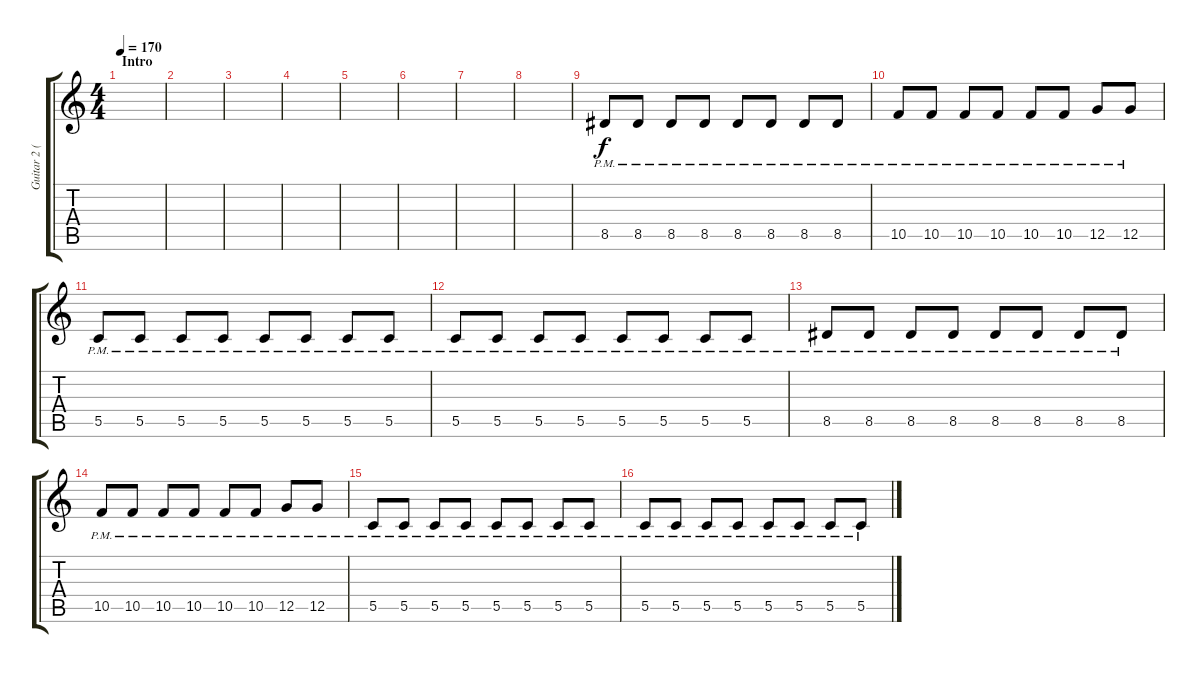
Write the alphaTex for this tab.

\track ("Guitar 2 (Mike)" "Guitar 2 (") {instrument electricguitarjazz}
\staff {score tabs}
\tuning (D4 A3 F3 C3 G2 C2) {hide}
\ts (4 4)
\section ("" "Intro")
\tempo 170
\clef g2
\ks c
|
|
|
|
|
|
|
|
8.5{pm}.8 8.5{pm}.8 8.5{pm}.8 8.5{pm}.8 8.5{pm}.8 8.5{pm}.8 8.5{pm}.8 8.5{pm}.8 |
10.5{pm}.8 10.5{pm}.8 10.5{pm}.8 10.5{pm}.8 10.5{pm}.8 10.5{pm}.8 12.5{pm}.8 12.5{pm}.8 |
5.5{pm}.8 5.5{pm}.8 5.5{pm}.8 5.5{pm}.8 5.5{pm}.8 5.5{pm}.8 5.5{pm}.8 5.5{pm}.8 |
5.5{pm}.8 5.5{pm}.8 5.5{pm}.8 5.5{pm}.8 5.5{pm}.8 5.5{pm}.8 5.5{pm}.8 5.5{pm}.8 |
8.5{pm}.8 8.5{pm}.8 8.5{pm}.8 8.5{pm}.8 8.5{pm}.8 8.5{pm}.8 8.5{pm}.8 8.5{pm}.8 |
10.5{pm}.8 10.5{pm}.8 10.5{pm}.8 10.5{pm}.8 10.5{pm}.8 10.5{pm}.8 12.5{pm}.8 12.5{pm}.8 |
5.5{pm}.8 5.5{pm}.8 5.5{pm}.8 5.5{pm}.8 5.5{pm}.8 5.5{pm}.8 5.5{pm}.8 5.5{pm}.8 |
5.5{pm}.8 5.5{pm}.8 5.5{pm}.8 5.5{pm}.8 5.5{pm}.8 5.5{pm}.8 5.5{pm}.8 5.5{pm}.8
